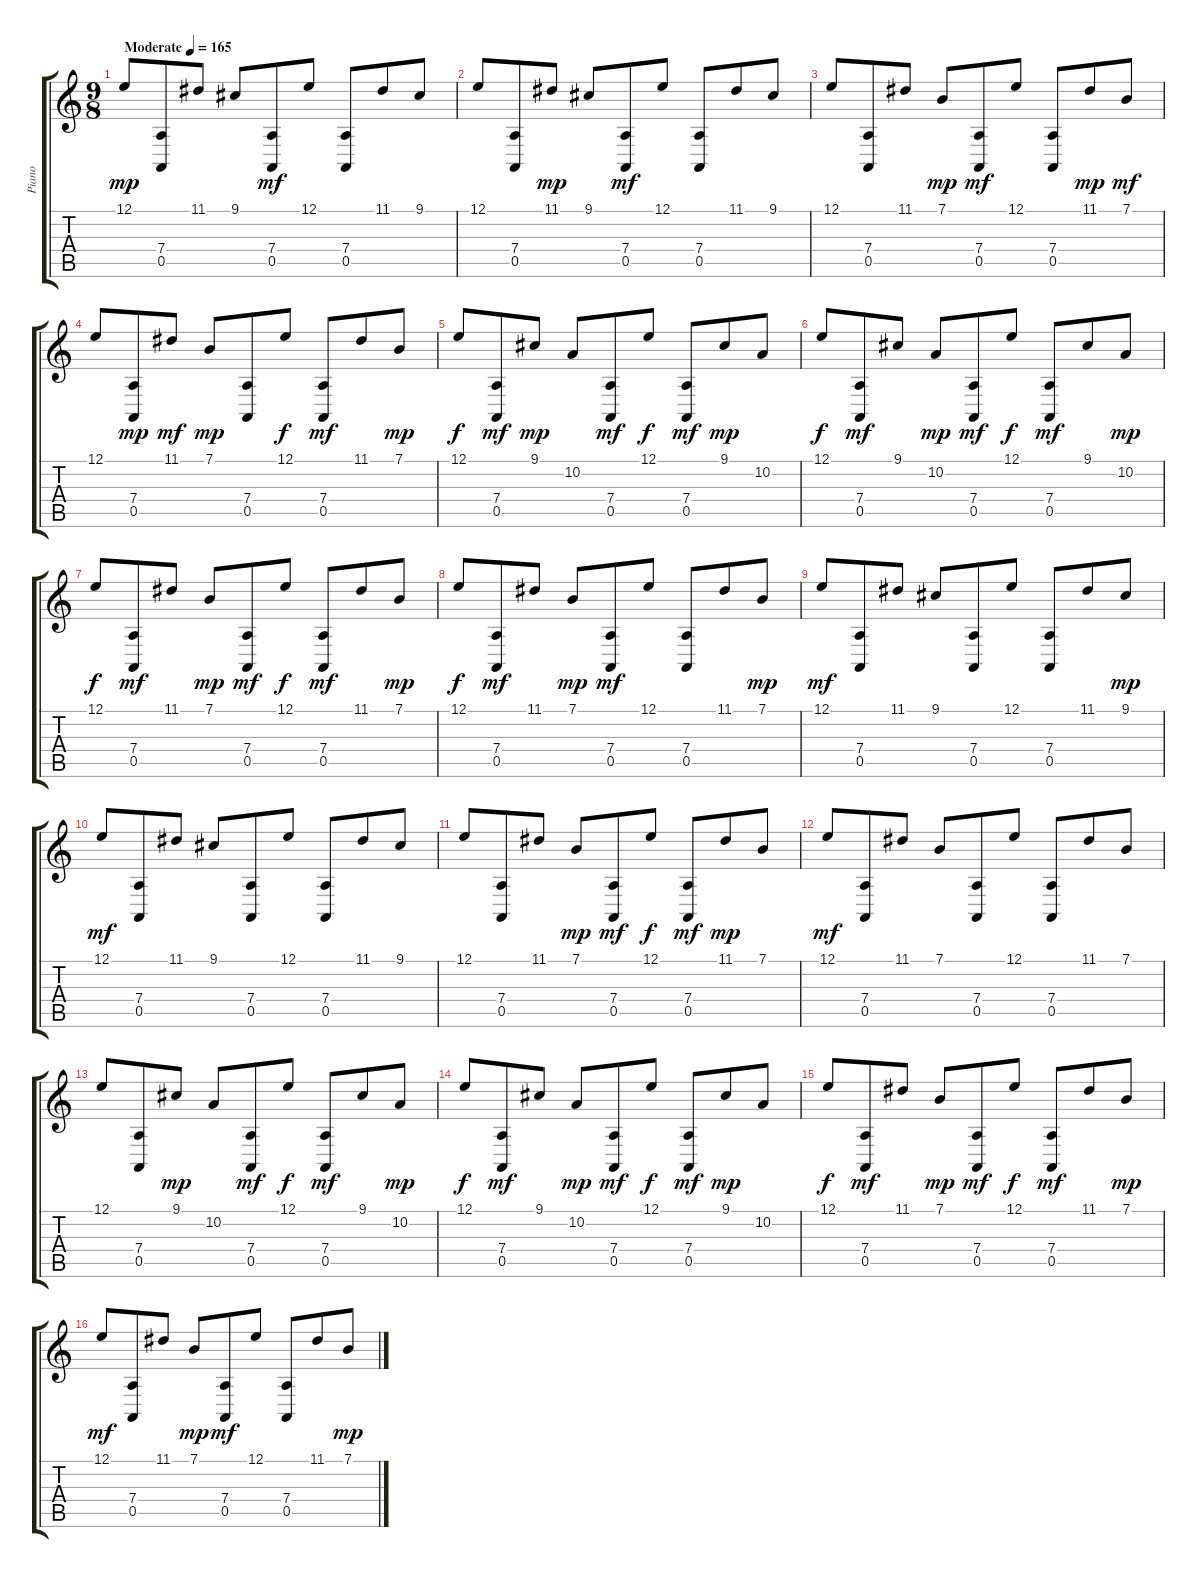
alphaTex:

\track ("Piano" "Piano") {instrument acousticgrandpiano}
\staff {score tabs}
\tuning (E4 B3 G3 D3 A2 E2) {hide}
\ts (9 8)
\tempo (165 "Moderate")
\clef g2
\ks c
12.1.8{dy mp instrument acousticgrandpiano} (7.4 0.5).8 11.1.8 9.1.8 (7.4 0.5).8{dy mf} 12.1.8 (7.4 0.5).8 11.1.8 9.1.8 |
12.1.8 (7.4 0.5).8 11.1.8{dy mp} 9.1.8 (7.4 0.5).8{dy mf} 12.1.8 (7.4 0.5).8 11.1.8 9.1.8 |
12.1.8 (7.4 0.5).8 11.1.8 7.1.8{dy mp} (7.4 0.5).8{dy mf} 12.1.8 (7.4 0.5).8 11.1.8{dy mp} 7.1.8{dy mf} |
12.1.8 (7.4 0.5).8{dy mp} 11.1.8{dy mf} 7.1.8{dy mp} (7.4 0.5).8 12.1.8{dy f} (7.4 0.5).8{dy mf} 11.1.8 7.1.8{dy mp} |
12.1.8{dy f} (7.4 0.5).8{dy mf} 9.1.8{dy mp} 10.2.8 (7.4 0.5).8{dy mf} 12.1.8{dy f} (7.4 0.5).8{dy mf} 9.1.8{dy mp} 10.2.8 |
12.1.8{dy f} (7.4 0.5).8{dy mf} 9.1.8 10.2.8{dy mp} (7.4 0.5).8{dy mf} 12.1.8{dy f} (7.4 0.5).8{dy mf} 9.1.8 10.2.8{dy mp} |
12.1.8{dy f} (7.4 0.5).8{dy mf} 11.1.8 7.1.8{dy mp} (7.4 0.5).8{dy mf} 12.1.8{dy f} (7.4 0.5).8{dy mf} 11.1.8 7.1.8{dy mp} |
12.1.8{dy f} (7.4 0.5).8{dy mf} 11.1.8 7.1.8{dy mp} (7.4 0.5).8{dy mf} 12.1.8 (7.4 0.5).8 11.1.8 7.1.8{dy mp} |
12.1.8{dy mf} (7.4 0.5).8 11.1.8 9.1.8 (7.4 0.5).8 12.1.8 (7.4 0.5).8 11.1.8 9.1.8{dy mp} |
12.1.8{dy mf} (7.4 0.5).8 11.1.8 9.1.8 (7.4 0.5).8 12.1.8 (7.4 0.5).8 11.1.8 9.1.8 |
12.1.8 (7.4 0.5).8 11.1.8 7.1.8{dy mp} (7.4 0.5).8{dy mf} 12.1.8{dy f} (7.4 0.5).8{dy mf} 11.1.8{dy mp} 7.1.8 |
12.1.8{dy mf} (7.4 0.5).8 11.1.8 7.1.8 (7.4 0.5).8 12.1.8 (7.4 0.5).8 11.1.8 7.1.8 |
12.1.8 (7.4 0.5).8 9.1.8{dy mp} 10.2.8 (7.4 0.5).8{dy mf} 12.1.8{dy f} (7.4 0.5).8{dy mf} 9.1.8 10.2.8{dy mp} |
12.1.8{dy f} (7.4 0.5).8{dy mf} 9.1.8 10.2.8{dy mp} (7.4 0.5).8{dy mf} 12.1.8{dy f} (7.4 0.5).8{dy mf} 9.1.8{dy mp} 10.2.8 |
12.1.8{dy f} (7.4 0.5).8{dy mf} 11.1.8 7.1.8{dy mp} (7.4 0.5).8{dy mf} 12.1.8{dy f} (7.4 0.5).8{dy mf} 11.1.8 7.1.8{dy mp} |
12.1.8{dy mf} (7.4 0.5).8 11.1.8 7.1.8{dy mp} (7.4 0.5).8{dy mf} 12.1.8 (7.4 0.5).8 11.1.8 7.1.8{dy mp}
